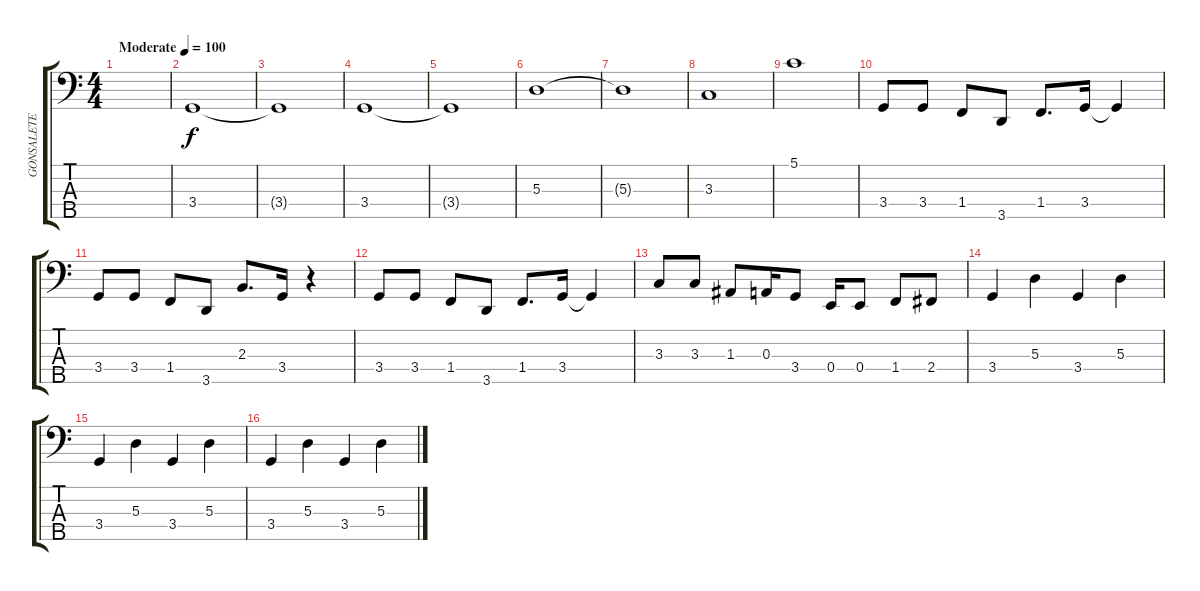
\track ("GONSALETE" "GONSALETE") {instrument electricbassfinger}
\staff {score tabs}
\tuning (G2 D2 A1 E1 B0) {hide}
\ts (4 4)
\tempo (100 "Moderate")
\clef f4
\ks c
|
3.4.1 |
3.4{t}.1 |
3.4.1 |
3.4{t}.1 |
5.3.1 |
5.3{t}.1 |
3.3.1 |
5.1.1 |
3.4.8 3.4.8 1.4.8 3.5.8 1.4.8{d} 3.4.16 3.4{t}.4 |
3.4.8 3.4.8 1.4.8 3.5.8 2.3.8{d} 3.4.16 r.4 |
3.4.8 3.4.8 1.4.8 3.5.8 1.4.8{d} 3.4.16 3.4{t}.4 |
3.3.8 3.3.8 1.3.8 0.3.16 3.4.8 0.4.16 0.4.8 1.4.8 2.4.8 |
3.4.4 5.3.4 3.4.4 5.3.4 |
3.4.4 5.3.4 3.4.4 5.3.4 |
3.4.4 5.3.4 3.4.4 5.3.4
